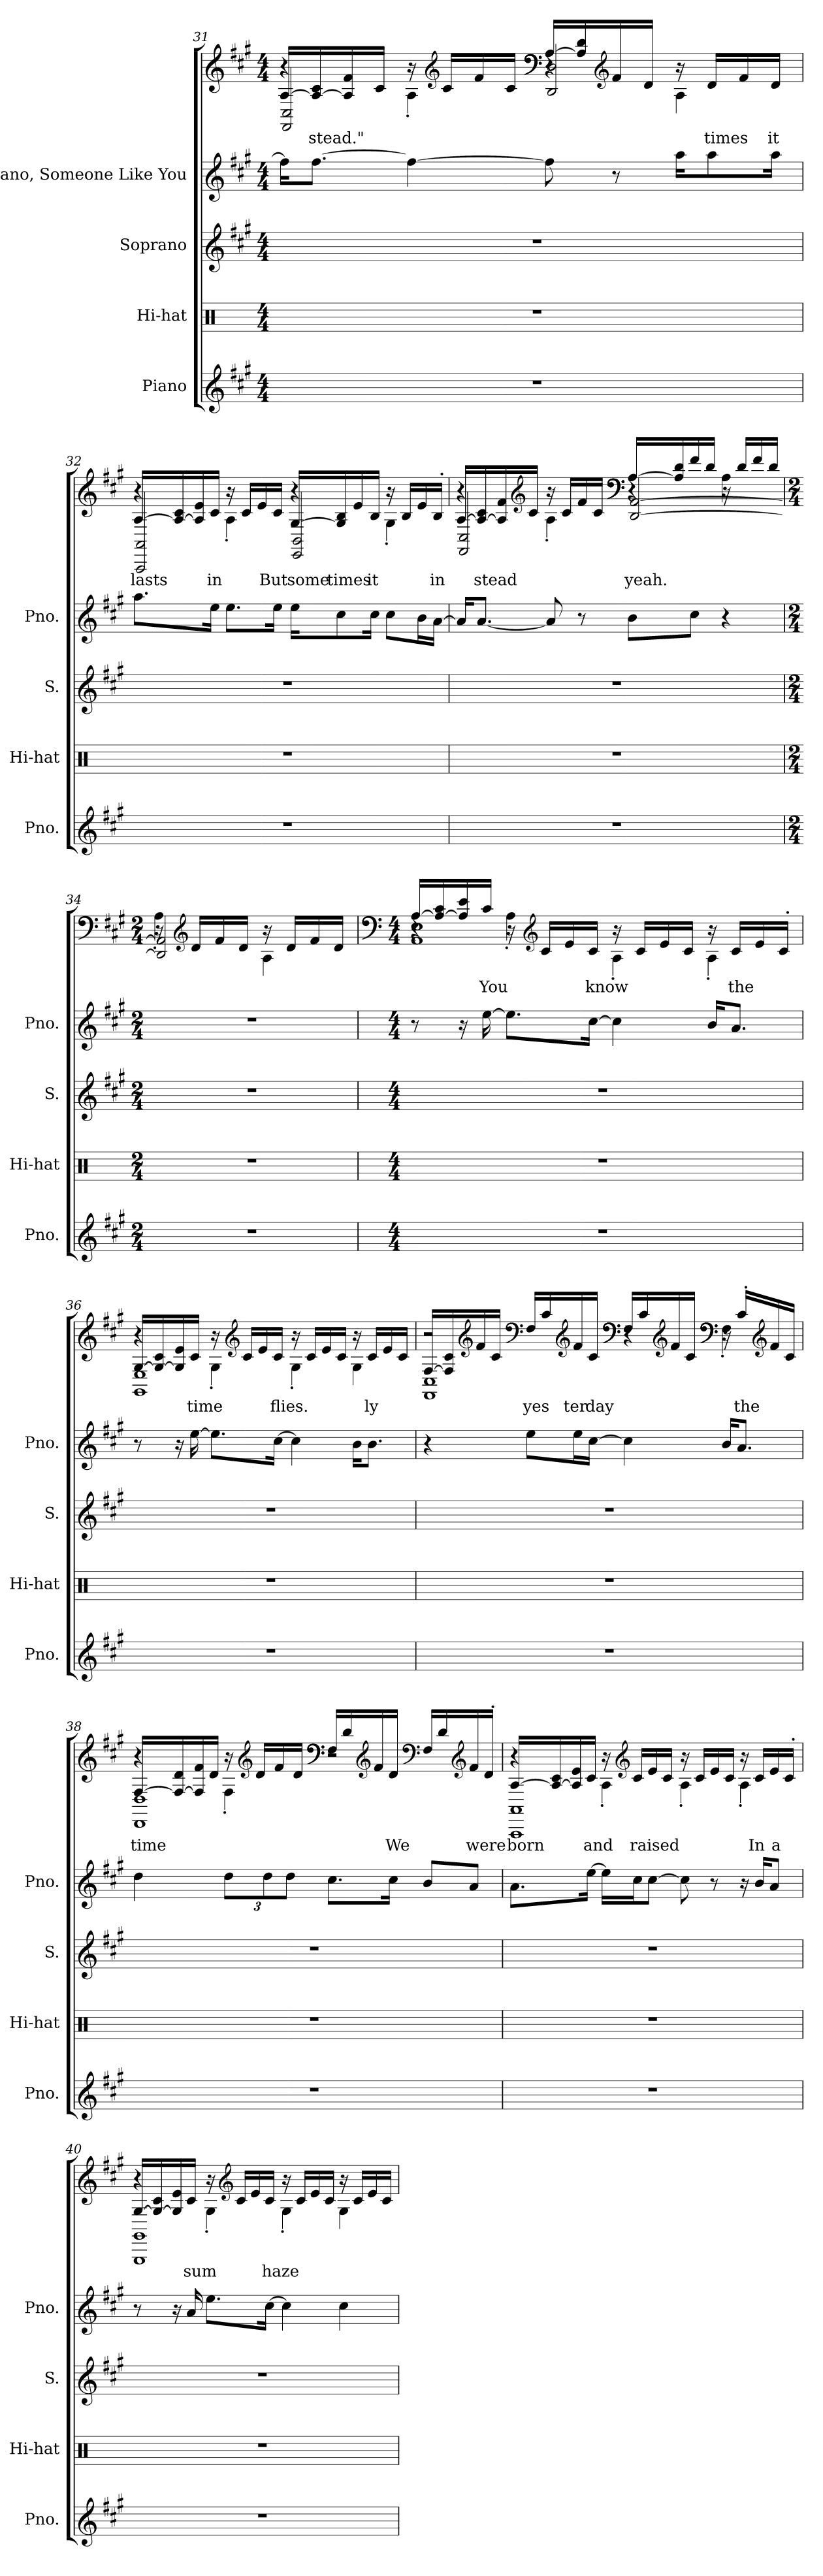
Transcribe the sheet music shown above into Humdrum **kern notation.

**kern	**kern	**kern	**kern	**kern	**text
*part4	*part3	*part2	*part1	*part1	*part1
*staff5	*staff4	*staff3	*staff2	*staff1	*staff1
*I"Piano	*I"Hi-hat	*I"Soprano	*I"Piano, Someone Like You	*	*
*I'Pno.	*I'Hi-hat	*I'S.	*I'Pno.	*	*
!!LO:LB:g=z
*clefG2	*clefX	*clefG2	*clefG2	*clefG2	*
*k[f#c#g#]	*k[]	*k[f#c#g#]	*k[f#c#g#]	*k[f#c#g#]	*
*M4/4	*M4/4	*M4/4	*M4/4	*M4/4	*
=31	=31	=31	=31	=31	=31
*	*	*	*	*^	*
*	*	*	*	*	*^	*
1r	1r	1r	16ff#\KL]	[16A/LL	4r	2FF#/ 2C#/	.
!	!	!	!	!	!	!	!LO:LY:b
.	.	.	[8.ff#\J	16A/_ 16c#/	.	.	stead."
.	.	.	.	16A/] 16f#/	.	.	.
.	.	.	.	16c#/JJ	.	.	.
.	.	.	4ff#\_	16r	4A'\	.	.
*	*	*	*	*clefG2	*	*	*
.	.	.	.	16c#/LL	.	.	.
.	.	.	.	16f#/	.	.	.
.	.	.	.	16c#/JJ	.	.	.
*	*	*	*	*clefF4	*	*	*
.	.	.	8ff#\]	[16A/LL	4r	2DD/ 2D/	.
.	.	.	.	16A/] 16d/	.	.	.
*	*	*	*	*clefG2	*	*	*
.	.	.	8r	16f#/	.	.	.
.	.	.	.	16d/JJ	.	.	.
.	.	.	16aa\KL	16r	4A\	.	.
!	!	!	!	!	!	!	!LO:LY:b
.	.	.	8aa\	16d/LL	.	.	times
.	.	.	.	16f#/	.	.	.
!	!	!	!	!	!	!	!LO:LY:b
.	.	.	16aa\Jk	16d/JJ	.	.	it
!!LO:PB:g=z	!!	!!
=32	=32	=32	=32	=32	=32	=32	=32
!	!	!	!	!	!	!	!LO:LY:b
1r	1r	1r	8.aa\L	[16A/LL	4r	2AAA/ 2AA/	lasts
.	.	.	.	16A/_ 16c#/	.	.	.
.	.	.	.	16A/] 16e/	.	.	.
!	!	!	!	!	!	!	!LO:LY:b
.	.	.	16ee\Jk	16c#/JJ	.	.	in
.	.	.	8.ee\L	16r	4A'\	.	.
.	.	.	.	16c#/LL	.	.	.
.	.	.	.	16e/	.	.	.
!	!	!	!	!	!	!	!LO:LY:b
.	.	.	16ee\Jk	16c#/JJ	.	.	But
!	!	!	!	!	!	!	!LO:LY:b
.	.	.	16ee\KL	[16G#/LL	4r	2EE/ 2BB/	some
!	!	!	!	!	!	!	!LO:LY:b
.	.	.	8cc#\	16G#/] 16B/	.	.	times
.	.	.	.	16e/	.	.	.
!	!	!	!	!	!	!	!LO:LY:b
.	.	.	16cc#\Jk	16B/JJ	.	.	it
.	.	.	8cc#\L	16r	4G#'\	.	.
.	.	.	.	16B/LL	.	.	.
.	.	.	16b\L	16e/	.	.	.
!	!	!	!	!	!	!	!LO:LY:b
.	.	.	[16a\JJ	16B'/JJ	.	.	in
!!LO:LB:g=z	!!	!!
=33	=33	=33	=33	=33	=33	=33	=33
1r	1r	1r	16a/KL]	[16A/LL	4r	2FF#/ 2C#/	.
!	!	!	!	!	!	!	!LO:LY:b
.	.	.	[8.a/J	16A/_ 16c#/	.	.	stead
.	.	.	.	16A/] 16f#/	.	.	.
*	*	*	*	*clefG2	*	*	*
.	.	.	.	16c#/JJ	.	.	.
.	.	.	8a/]	16r	4A'\	.	.
.	.	.	.	16c#/LL	.	.	.
.	.	.	8r	16f#/	.	.	.
.	.	.	.	16c#/JJ	.	.	.
*	*	*	*	*clefF4	*	*	*
!	!	!	!	!	!	!	!LO:LY:b
.	.	.	8b\L	[16A/LL	4r	[2DD/ [2AA/	yeah.
.	.	.	.	16A/] 16d/	.	.	.
.	.	.	8cc#\J	16f#/	.	.	.
.	.	.	.	16d/JJ	.	.	.
.	.	.	4r	16r	4A\	.	.
.	.	.	.	16d/LL	.	.	.
.	.	.	.	16f#/	.	.	.
.	.	.	.	16d/JJ	.	.	.
=34	=34	=34	=34	=34	=34	=34	=34
*M2/4	*M2/4	*M2/4	*M2/4	*M2/4	*	*	*
2r	2r	2r	2r	16r	4A'\	2DD/] 2AA/]	.
*	*	*	*	*clefG2	*	*	*
.	.	.	.	16d/LL	.	.	.
.	.	.	.	16f#/	.	.	.
.	.	.	.	16d/JJ	.	.	.
.	.	.	.	16r	4A\	.	.
.	.	.	.	16d/LL	.	.	.
.	.	.	.	16f#/	.	.	.
.	.	.	.	16d/JJ	.	.	.
!!LO:PB:g=z	!!	!!
=35	=35	=35	=35	=35	=35	=35	=35
*	*	*	*	*clefF4	*	*	*
*M4/4	*M4/4	*M4/4	*M4/4	*M4/4	*	*	*
1r	1r	1r	8r	[16A/LL	4r	1AA 1E	.
.	.	.	.	16A/_ 16c#/	.	.	.
.	.	.	16r	16A/] 16e/	.	.	.
!	!	!	!	!	!	!	!LO:LY:b
.	.	.	[16ee\	16c#/JJ	.	.	You
.	.	.	8.ee\L]	16r	4A'\	.	.
*	*	*	*	*clefG2	*	*	*
.	.	.	.	16c#/LL	.	.	.
.	.	.	.	16e/	.	.	.
!	!	!	!	!	!	!	!LO:LY:b
.	.	.	[16cc#\Jk	16c#/JJ	.	.	know
.	.	.	4cc#\]	16r	4A'\	.	.
.	.	.	.	16c#/LL	.	.	.
.	.	.	.	16e/	.	.	.
.	.	.	.	16c#/JJ	.	.	.
.	.	.	16b/KL	16r	4A'\	.	.
!	!	!	!	!	!	!	!LO:LY:b
.	.	.	8.a/J	16c#/LL	.	.	the
.	.	.	.	16e/	.	.	.
.	.	.	.	16c#'/JJ	.	.	.
!!LO:LB:g=z	!!	!!
=36	=36	=36	=36	=36	=36	=36	=36
1r	1r	1r	8r	[16G#/LL	4r	1GG# 1E	.
.	.	.	.	16G#/_ 16c#/	.	.	.
.	.	.	16r	16G#/] 16e/	.	.	.
!	!	!	!	!	!	!	!LO:LY:b
.	.	.	[16ee\	16c#/JJ	.	.	time
.	.	.	8.ee\L]	16r	4G#'\	.	.
*	*	*	*	*clefG2	*	*	*
.	.	.	.	16c#/LL	.	.	.
.	.	.	.	16e/	.	.	.
!	!	!	!	!	!	!	!LO:LY:b
.	.	.	[16cc#\Jk	16c#/JJ	.	.	flies.
.	.	.	4cc#\]	16r	4G#'\	.	.
.	.	.	.	16c#/LL	.	.	.
.	.	.	.	16e/	.	.	.
.	.	.	.	16c#/JJ	.	.	.
.	.	.	16b\KL	16r	4G#\	.	.
!	!	!	!	!	!	!	!LO:LY:b
.	.	.	8.b\J	16c#/LL	.	.	ly
.	.	.	.	16e/	.	.	.
.	.	.	.	16c#/JJ	.	.	.
!!LO:PB:g=z	!!	!!
=37	=37	=37	=37	=37	=37	=37	=37
1r	1r	1r	4r	[16F#/LL	2r	1FF# 1C#	.
.	.	.	.	16F#/] 16c#/	.	.	.
*	*	*	*	*clefG2	*	*	*
.	.	.	.	16f#/	.	.	.
.	.	.	.	16c#/JJ	.	.	.
*	*	*	*	*clefF4	*	*	*
!	!	!	!	!	!	!	!LO:LY:b
.	.	.	8ee\L	16F#/LL	.	.	yes
.	.	.	.	16c#/	.	.	.
*	*	*	*	*clefG2	*	*	*
!	!	!	!	!	!	!	!LO:LY:b
.	.	.	16ee\L	16f#/	.	.	ter
!	!	!	!	!	!	!	!LO:LY:b
.	.	.	[16cc#\JJ	16c#/JJ	.	.	day
*	*	*	*	*clefF4	*	*	*
.	.	.	4cc#\]	16F#/LL	4r	.	.
.	.	.	.	16c#/	.	.	.
*	*	*	*	*clefG2	*	*	*
.	.	.	.	16f#/	.	.	.
.	.	.	.	16c#/JJ	.	.	.
*	*	*	*	*clefF4	*	*	*
.	.	.	16b/KL	16r	4F#'\	.	.
!	!	!	!	!	!	!	!LO:LY:b
.	.	.	8.a/J	16c#'/LL	.	.	the
*	*	*	*	*clefG2	*	*	*
.	.	.	.	16f#/	.	.	.
.	.	.	.	16c#/JJ	.	.	.
!!LO:LB:g=z	!!	!!
=38	=38	=38	=38	=38	=38	=38	=38
!	!	!	!	!	!	!	!LO:LY:b
1r	1r	1r	4dd\	[16F#/LL	4r	1DD 1D	time
.	.	.	.	16F#/_ 16d/	.	.	.
.	.	.	.	16F#/] 16f#/	.	.	.
.	.	.	.	16d/JJ	.	.	.
*	*	*	*Xbrackettup	*	*	*	*
.	.	.	12dd\L	16r	4F#'\	.	.
*	*	*	*	*clefG2	*	*	*
.	.	.	.	16d/LL	.	.	.
.	.	.	12dd\	.	.	.	.
.	.	.	.	16f#/	.	.	.
.	.	.	12dd\J	.	.	.	.
.	.	.	.	16d/JJ	.	.	.
*	*	*	*	*clefF4	*	*	*
.	.	.	8.cc#\L	16F#/LL	2r	.	.
.	.	.	.	16d/	.	.	.
*	*	*	*	*clefG2	*	*	*
.	.	.	.	16f#/	.	.	.
!	!	!	!	!	!	!	!LO:LY:b
.	.	.	16cc#\Jk	16d/JJ	.	.	We
*	*	*	*	*clefF4	*	*	*
.	.	.	8b/L	16F#/LL	.	.	.
.	.	.	.	16d/	.	.	.
*	*	*	*	*clefG2	*	*	*
!	!	!	!	!	!	!	!LO:LY:b
.	.	.	8a/J	16f#/	.	.	were
.	.	.	.	16d'/JJ	.	.	.
!!LO:PB:g=z	!!	!!
=39	=39	=39	=39	=39	=39	=39	=39
!	!	!	!	!	!	!	!LO:LY:b
1r	1r	1r	8.a\L	[16A/LL	4r	1AAA 1AA	born
.	.	.	.	16A/_ 16c#/	.	.	.
.	.	.	.	16A/] 16e/	.	.	.
!	!	!	!	!	!	!	!LO:LY:b
.	.	.	[16ee\Jk	16c#/JJ	.	.	and
.	.	.	16ee\LL]	16r	4A'\	.	.
*	*	*	*	*clefG2	*	*	*
!	!	!	!	!	!	!	!LO:LY:b
.	.	.	16cc#\J	16c#/LL	.	.	raised
.	.	.	[8cc#\J	16e/	.	.	.
.	.	.	.	16c#/JJ	.	.	.
.	.	.	8cc#\]	16r	4A'\	.	.
.	.	.	.	16c#/LL	.	.	.
.	.	.	8r	16e/	.	.	.
.	.	.	.	16c#/JJ	.	.	.
.	.	.	16r	16r	4A'\	.	.
!	!	!	!	!	!	!	!LO:LY:b
.	.	.	16b/KL	16c#/LL	.	.	In
!	!	!	!	!	!	!	!LO:LY:b
.	.	.	8a/J	16e/	.	.	a
.	.	.	.	16c#'/JJ	.	.	.
!!LO:LB:g=z	!!	!!
=40	=40	=40	=40	=40	=40	=40	=40
1r	1r	1r	8r	[16G#/LL	4r	1GGG# 1GG#	.
.	.	.	.	16G#/_ 16c#/	.	.	.
.	.	.	16r	16G#/] 16e/	.	.	.
!	!	!	!	!	!	!	!LO:LY:b
.	.	.	16a/	16c#/JJ	.	.	sum
.	.	.	8.ee\L	16r	4G#'\	.	.
*	*	*	*	*clefG2	*	*	*
.	.	.	.	16c#/LL	.	.	.
.	.	.	.	16e/	.	.	.
!	!	!	!	!	!	!	!LO:LY:b
.	.	.	[16cc#\Jk	16c#/JJ	.	.	haze
.	.	.	4cc#\]	16r	4G#'\	.	.
.	.	.	.	16c#/LL	.	.	.
.	.	.	.	16e/	.	.	.
.	.	.	.	16c#/JJ	.	.	.
.	.	.	4cc#\	16r	4G#\	.	.
.	.	.	.	16c#/LL	.	.	.
.	.	.	.	16e/	.	.	.
.	.	.	.	16c#/JJ	.	.	.
*	*	*	*	*v	*v	*v	*
=	=	=	=	=	=
*-	*-	*-	*-	*-	*-
